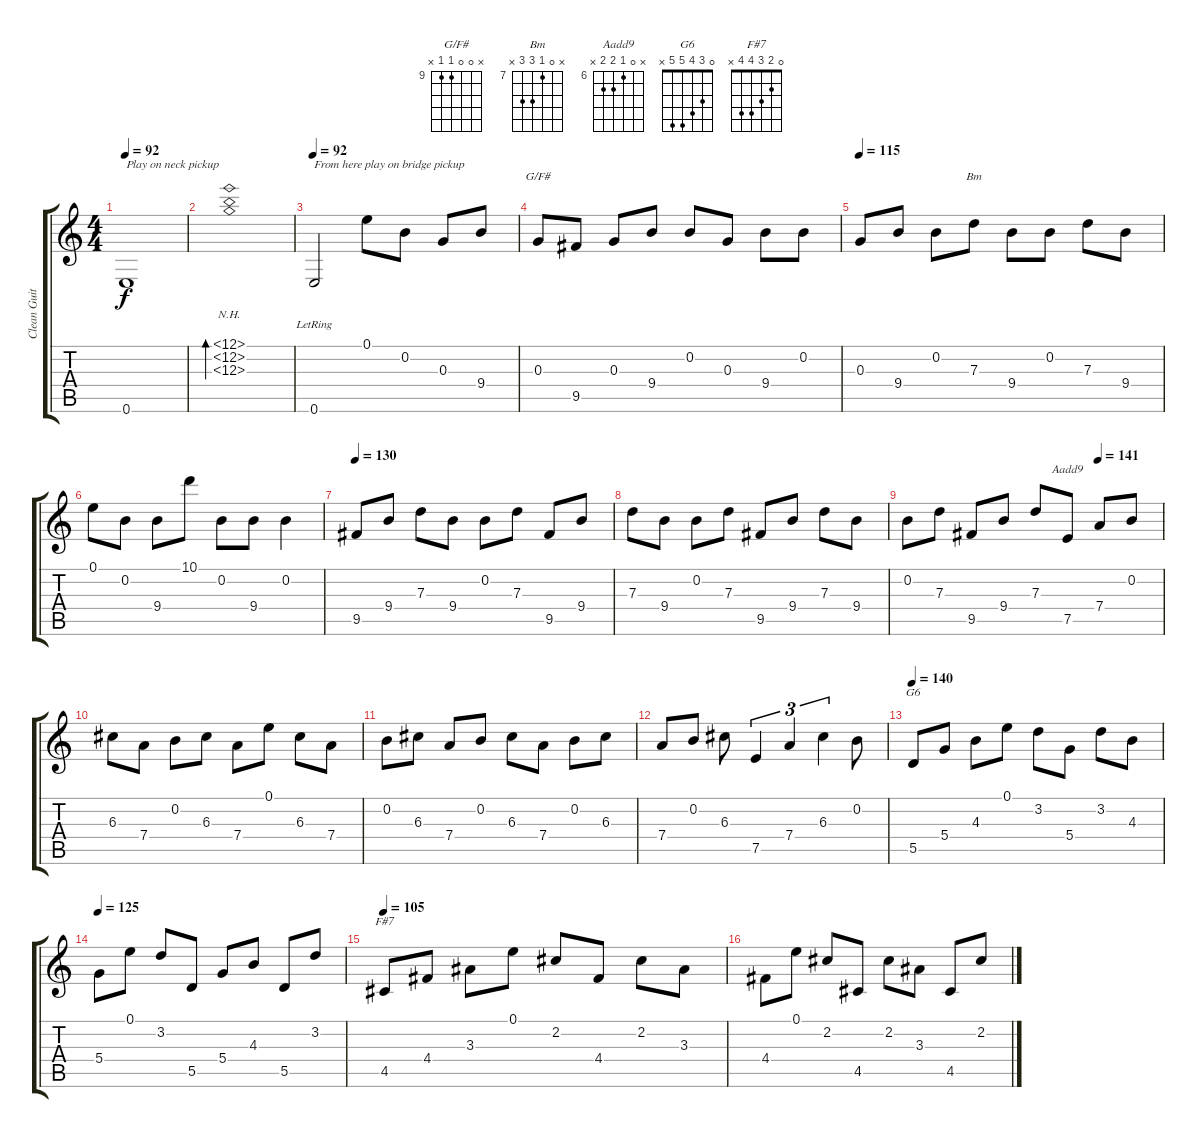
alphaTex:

\track ("Clean Guitar" "Clean Guit") {instrument electricguitarclean}
\staff {score tabs}
\tuning (E4 B3 G3 D3 A2 E2) {hide}
\chord ("G/F#" x 0 0 9 9 x) {firstfret 9}
\chord ("Bm" x 0 7 9 9 x) {firstfret 7}
\chord ("Aadd9" x 0 6 7 7 x) {firstfret 6}
\chord ("G6" 0 3 4 5 5 x)
\chord ("F#7" 0 2 3 4 4 x)
\ts (4 4)
\tempo 92
\tempo 110
\tempo 92
\clef g2
\ks c
0.6.1{txt "Play on neck pickup" dy f instrument electricguitarmuted} |
(12.1{nh} 12.2{nh} 12.3{nh}).1{bd 480} |
\tempo 92
0.6{lr}.2{txt "From here play on bridge pickup" instrument electricguitarclean} 0.1.8 0.2.8 0.3.8 9.4.8 |
0.3.8{ch "G/F#"} 9.5.8 0.3.8 9.4.8 0.2.8 0.3.8 9.4.8 0.2.8 |
\tempo 115
0.3.8 9.4.8 0.2.8 7.3.8{ch "Bm"} 9.4.8 0.2.8 7.3.8 9.4.8 |
0.1.8 0.2.8 9.4.8 10.1.8 0.2.8 9.4.8 0.2.4 |
\tempo 130
9.5.8 9.4.8 7.3.8 9.4.8 0.2.8 7.3.8 9.5.8 9.4.8 |
7.3.8 9.4.8 0.2.8 7.3.8 9.5.8 9.4.8 7.3.8 9.4.8 |
\tempo (141 0.75)
0.2.8 7.3.8 9.5.8 9.4.8 7.3.8 7.5.8{ch "Aadd9"} 7.4.8 0.2.8 |
6.3.8 7.4.8 0.2.8 6.3.8 7.4.8 0.1.8 6.3.8 7.4.8 |
0.2.8 6.3.8 7.4.8 0.2.8 6.3.8 7.4.8 0.2.8 6.3.8 |
7.4.8 0.2.8 6.3.8 7.5.4{tu (3 2)} 7.4.4{tu (3 2)} 6.3.4{tu (3 2)} 0.2.8 |
\tempo 140
5.5.8{ch "G6"} 5.4.8 4.3.8 0.1.8 3.2.8 5.4.8 3.2.8 4.3.8 |
\tempo 125
5.4.8 0.1.8 3.2.8 5.5.8 5.4.8 4.3.8 5.5.8 3.2.8 |
\tempo 105
4.5.8{ch "F#7"} 4.4.8 3.3.8 0.1.8 2.2.8 4.4.8 2.2.8 3.3.8 |
4.4.8 0.1.8 2.2.8 4.5.8 2.2.8 3.3.8 4.5.8 2.2.8
